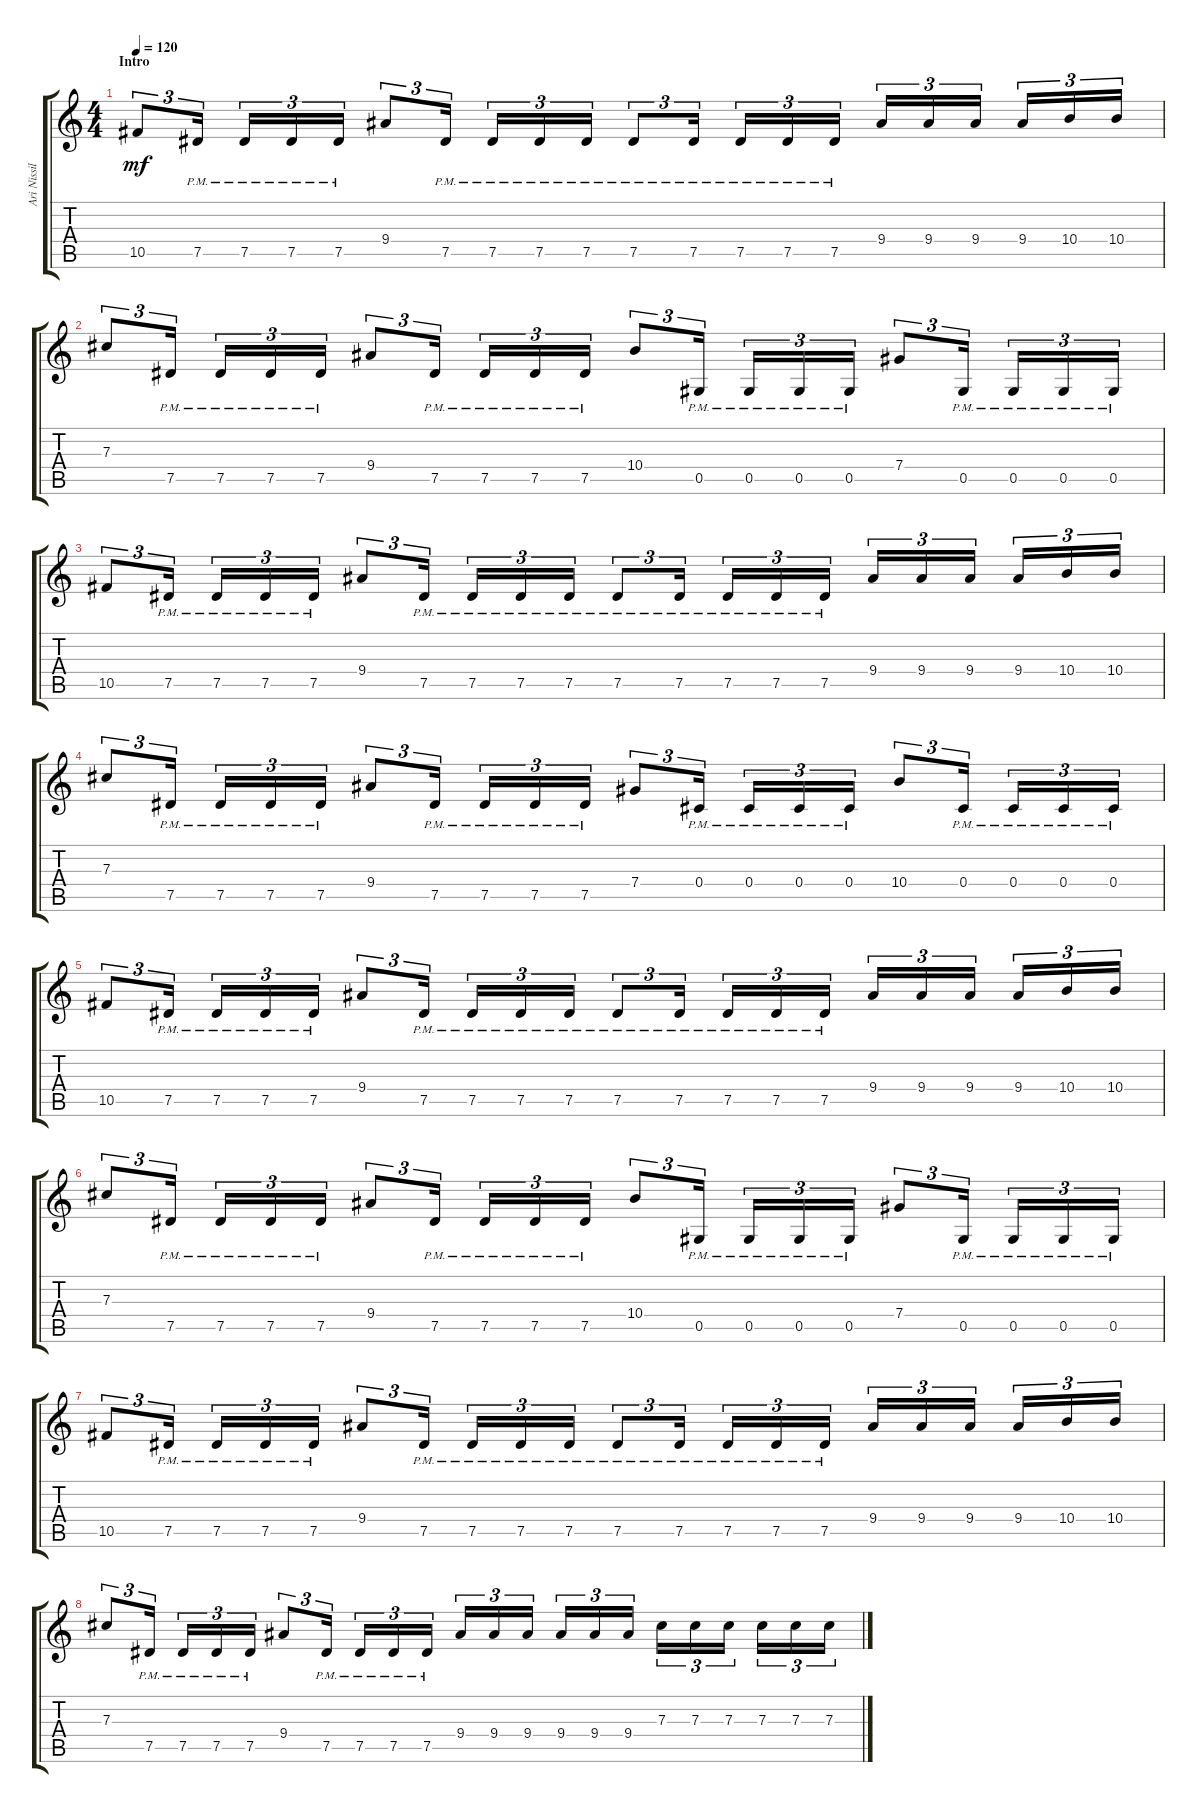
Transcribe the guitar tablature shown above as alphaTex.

\track ("Ari Nissila (rhythm)" "Ari Nissil") {instrument distortionguitar}
\staff {score tabs}
\tuning (Eb4 Bb3 Gb3 Db3 Ab2 Eb2) {hide}
\ts (4 4)
\section ("" "Intro")
\tempo 120
\clef g2
\ks c
10.5.8{tu (3 2) dy mf} 7.5{pm}.16{tu (3 2)} 7.5{pm}.16{tu (3 2)} 7.5{pm}.16{tu (3 2)} 7.5{pm}.16{tu (3 2)} 9.4.8{tu (3 2)} 7.5{pm}.16{tu (3 2)} 7.5{pm}.16{tu (3 2)} 7.5{pm}.16{tu (3 2)} 7.5{pm}.16{tu (3 2)} 7.5{pm}.8{tu (3 2)} 7.5{pm}.16{tu (3 2)} 7.5{pm}.16{tu (3 2)} 7.5{pm}.16{tu (3 2)} 7.5{pm}.16{tu (3 2)} 9.4.16{tu (3 2)} 9.4.16{tu (3 2)} 9.4.16{tu (3 2)} 9.4.16{tu (3 2)} 10.4.16{tu (3 2)} 10.4.16{tu (3 2)} |
7.3.8{tu (3 2)} 7.5{pm}.16{tu (3 2)} 7.5{pm}.16{tu (3 2)} 7.5{pm}.16{tu (3 2)} 7.5{pm}.16{tu (3 2)} 9.4.8{tu (3 2)} 7.5{pm}.16{tu (3 2)} 7.5{pm}.16{tu (3 2)} 7.5{pm}.16{tu (3 2)} 7.5{pm}.16{tu (3 2)} 10.4.8{tu (3 2)} 0.5{pm}.16{tu (3 2)} 0.5{pm}.16{tu (3 2)} 0.5{pm}.16{tu (3 2)} 0.5{pm}.16{tu (3 2)} 7.4.8{tu (3 2)} 0.5{pm}.16{tu (3 2)} 0.5{pm}.16{tu (3 2)} 0.5{pm}.16{tu (3 2)} 0.5{pm}.16{tu (3 2)} |
10.5.8{tu (3 2)} 7.5{pm}.16{tu (3 2)} 7.5{pm}.16{tu (3 2)} 7.5{pm}.16{tu (3 2)} 7.5{pm}.16{tu (3 2)} 9.4.8{tu (3 2)} 7.5{pm}.16{tu (3 2)} 7.5{pm}.16{tu (3 2)} 7.5{pm}.16{tu (3 2)} 7.5{pm}.16{tu (3 2)} 7.5{pm}.8{tu (3 2)} 7.5{pm}.16{tu (3 2)} 7.5{pm}.16{tu (3 2)} 7.5{pm}.16{tu (3 2)} 7.5{pm}.16{tu (3 2)} 9.4.16{tu (3 2)} 9.4.16{tu (3 2)} 9.4.16{tu (3 2)} 9.4.16{tu (3 2)} 10.4.16{tu (3 2)} 10.4.16{tu (3 2)} |
7.3.8{tu (3 2)} 7.5{pm}.16{tu (3 2)} 7.5{pm}.16{tu (3 2)} 7.5{pm}.16{tu (3 2)} 7.5{pm}.16{tu (3 2)} 9.4.8{tu (3 2)} 7.5{pm}.16{tu (3 2)} 7.5{pm}.16{tu (3 2)} 7.5{pm}.16{tu (3 2)} 7.5{pm}.16{tu (3 2)} 7.4.8{tu (3 2)} 0.4{pm}.16{tu (3 2)} 0.4{pm}.16{tu (3 2)} 0.4{pm}.16{tu (3 2)} 0.4{pm}.16{tu (3 2)} 10.4.8{tu (3 2)} 0.4{pm}.16{tu (3 2)} 0.4{pm}.16{tu (3 2)} 0.4{pm}.16{tu (3 2)} 0.4{pm}.16{tu (3 2)} |
10.5.8{tu (3 2)} 7.5{pm}.16{tu (3 2)} 7.5{pm}.16{tu (3 2)} 7.5{pm}.16{tu (3 2)} 7.5{pm}.16{tu (3 2)} 9.4.8{tu (3 2)} 7.5{pm}.16{tu (3 2)} 7.5{pm}.16{tu (3 2)} 7.5{pm}.16{tu (3 2)} 7.5{pm}.16{tu (3 2)} 7.5{pm}.8{tu (3 2)} 7.5{pm}.16{tu (3 2)} 7.5{pm}.16{tu (3 2)} 7.5{pm}.16{tu (3 2)} 7.5{pm}.16{tu (3 2)} 9.4.16{tu (3 2)} 9.4.16{tu (3 2)} 9.4.16{tu (3 2)} 9.4.16{tu (3 2)} 10.4.16{tu (3 2)} 10.4.16{tu (3 2)} |
7.3.8{tu (3 2)} 7.5{pm}.16{tu (3 2)} 7.5{pm}.16{tu (3 2)} 7.5{pm}.16{tu (3 2)} 7.5{pm}.16{tu (3 2)} 9.4.8{tu (3 2)} 7.5{pm}.16{tu (3 2)} 7.5{pm}.16{tu (3 2)} 7.5{pm}.16{tu (3 2)} 7.5{pm}.16{tu (3 2)} 10.4.8{tu (3 2)} 0.5{pm}.16{tu (3 2)} 0.5{pm}.16{tu (3 2)} 0.5{pm}.16{tu (3 2)} 0.5{pm}.16{tu (3 2)} 7.4.8{tu (3 2)} 0.5{pm}.16{tu (3 2)} 0.5{pm}.16{tu (3 2)} 0.5{pm}.16{tu (3 2)} 0.5{pm}.16{tu (3 2)} |
10.5.8{tu (3 2)} 7.5{pm}.16{tu (3 2)} 7.5{pm}.16{tu (3 2)} 7.5{pm}.16{tu (3 2)} 7.5{pm}.16{tu (3 2)} 9.4.8{tu (3 2)} 7.5{pm}.16{tu (3 2)} 7.5{pm}.16{tu (3 2)} 7.5{pm}.16{tu (3 2)} 7.5{pm}.16{tu (3 2)} 7.5{pm}.8{tu (3 2)} 7.5{pm}.16{tu (3 2)} 7.5{pm}.16{tu (3 2)} 7.5{pm}.16{tu (3 2)} 7.5{pm}.16{tu (3 2)} 9.4.16{tu (3 2)} 9.4.16{tu (3 2)} 9.4.16{tu (3 2)} 9.4.16{tu (3 2)} 10.4.16{tu (3 2)} 10.4.16{tu (3 2)} |
7.3.8{tu (3 2)} 7.5{pm}.16{tu (3 2)} 7.5{pm}.16{tu (3 2)} 7.5{pm}.16{tu (3 2)} 7.5{pm}.16{tu (3 2)} 9.4.8{tu (3 2)} 7.5{pm}.16{tu (3 2)} 7.5{pm}.16{tu (3 2)} 7.5{pm}.16{tu (3 2)} 7.5{pm}.16{tu (3 2)} 9.4.16{tu (3 2)} 9.4.16{tu (3 2)} 9.4.16{tu (3 2)} 9.4.16{tu (3 2)} 9.4.16{tu (3 2)} 9.4.16{tu (3 2)} 7.3.16{tu (3 2)} 7.3.16{tu (3 2)} 7.3.16{tu (3 2)} 7.3.16{tu (3 2)} 7.3.16{tu (3 2)} 7.3.16{tu (3 2)}
